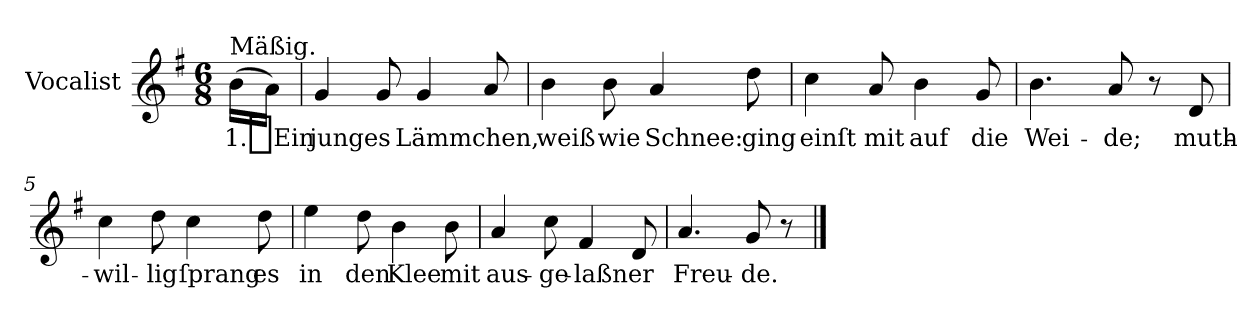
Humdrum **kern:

**kern	**text
*part1	*part1
*staff1	*staff1
*I"Vocalist	*
*clefG2	*
*k[f#]	*
*G:	*
*M6/8	*
=	=
!LO:TX:a:t=Mäßig.	!
(16b\LL	1._Ein
16aJJ)	.
=1	=1
4g	junges
8g	.
4g	Lämmchen,
8a	.
=2	=2
4b	weiß
8b	wie
4a	Schnee:
8dd	ging
=3	=3
4cc	einſt
8a	mit
4b	auf
8g	die
=4	=4
4.b	Wei-
8a	-de;
8r	.
8d	muth-
=5	=5
4cc	-wil-
8dd	-lig
4cc	ſprang
8dd	es
=6	=6
4ee	in
8dd	den
4b	Klee
8b	mit
=7	=7
4a	aus-
8cc	-ge-
4f#	-laßner
8d	.
=8	=8
4.a	Freu-
8g	-de.
8r	.
==	==
*-	*-
